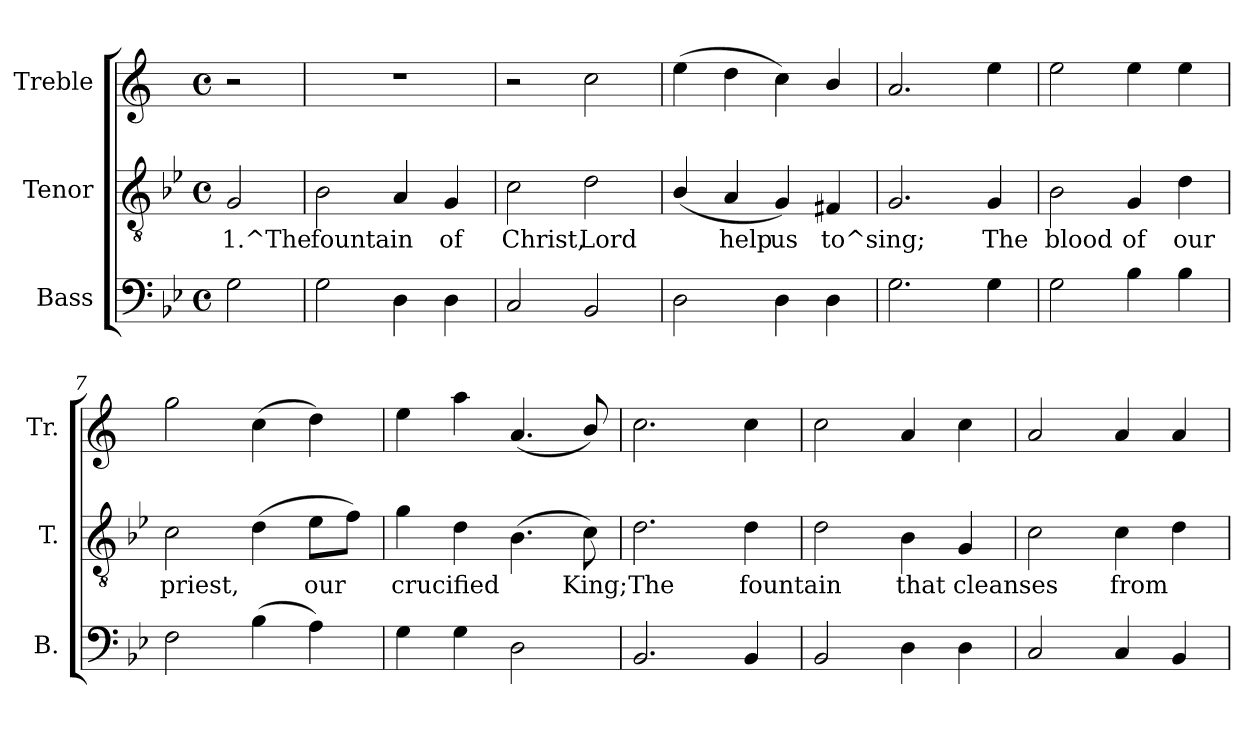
**kern	**text	**kern	**text	**kern
*part3	*part3	*part2	*part2	*part1
*staff3	*staff3	*staff2	*staff2	*staff1
*I"Bass	*	*I"Tenor	*	*I"Treble
*I'B.	*	*I'T.	*	*I'Tr.
!!LO:PB:g=z
*stria5	*	*stria5	*	*stria5
*clefF4	*	*clefGv2	*	*clefG2
*	*	*	*	*ITrd1c2
*k[b-e-]	*	*k[b-e-]	*	*k[b-e-]
*B-:	*	*B-:	*	*B-:
*M4/4	*	*M4/4	*	*M4/4
*met(c)	*	*met(c)	*	*met(c)
=1	=1	=1	=1	=1
!	!LO:LY:b:rj	!	!LO:LY:b:rj	!
2G\	.	2G/	1.^The	2r
=2	=2	=2	=2	=2
!	!LO:LY:b:rj	!	!LO:LY:b:rj	!
2G\	.	2B-\	fountain	1r
!	!LO:LY:b:rj	!	!LO:LY:b:rj	!
4D\	.	4A/	.	.
!	!LO:LY:b:rj	!	!LO:LY:b:rj	!
4D\	.	4G/	of	.
=3	=3	=3	=3	=3
!	!LO:LY:b:rj	!	!LO:LY:b:rj	!
2C/	.	2c\	Christ,	2r
!	!LO:LY:b:rj	!	!LO:LY:b:rj	!
2BB-/	.	2d\	Lord	2b-\
=4	=4	=4	=4	=4
!	!LO:LY:b:rj	!	!LO:LY:b:rj	!
2D\	.	(<4B-/	.	(>4dd\
!	!	!	!LO:LY:b:rj	!
.	.	4A/	help	4cc\
!	!LO:LY:b:rj	!	!LO:LY:b:rj	!
4D<\	.	4G/)	us	4b-\)
!	!LO:LY:b:rj	!	!LO:LY:b:rj	!
4D\	.	4F#X/	to^sing;	4a>/
=5	=5	=5	=5	=5
!	!LO:LY:b:rj	!	!LO:LY:b:rj	!
2.G\	.	2.G/	.	2.g/
!	!LO:LY:b:rj	!	!LO:LY:b:rj	!
4G\	.	4G/	The	4dd\
=6	=6	=6	=6	=6
!	!LO:LY:b:rj	!	!LO:LY:b:rj	!
2G\	.	2B-\	blood	2dd\
!	!LO:LY:b:rj	!	!LO:LY:b:rj	!
4B-\	.	4G/	of	4dd\
!	!LO:LY:b:rj	!	!LO:LY:b:rj	!
4B-\	.	4d\	our	4dd\
=7	=7	=7	=7	=7
!	!LO:LY:b:rj	!	!LO:LY:b:rj	!
2F\	.	2c\	priest,	2ff\
!	!LO:LY:b:rj	!	!LO:LY:b:rj	!
(>4B-\	.	(>4d\	.	(>4b-\
!	!LO:LY:b:rj	!	!LO:LY:b:rj	!
4A\)	.	8e-\L	our	4cc\)
!	!	!	!LO:LY:b:rj	!
.	.	8f\J)	.	.
=8	=8	=8	=8	=8
!	!LO:LY:b:rj	!	!LO:LY:b:rj	!
4G\	.	4g\	crucified	4dd\
!	!LO:LY:b:rj	!	!LO:LY:b:rj	!
4G\	.	4d\	.	4gg\
!	!LO:LY:b:rj	!	!LO:LY:b:rj	!
2D\	.	(>4.B-\	.	(<4.g/
!	!	!	!LO:LY:b:rj	!
.	.	8c\)	King;	8a/)
=9	=9	=9	=9	=9
!	!LO:LY:b:rj	!	!LO:LY:b:rj	!
2.BB-/	.	2.d\	The	2.b-\
!	!LO:LY:b:rj	!	!LO:LY:b:rj	!
4BB-/	.	4d\	fountain	4b-\
=10	=10	=10	=10	=10
!	!LO:LY:b:rj	!	!LO:LY:b:rj	!
2BB-/	.	2d\	.	2b->\
!	!LO:LY:b:rj	!	!LO:LY:b:rj	!
4D\	.	4B-\	that	4g/
!	!LO:LY:b:rj	!	!LO:LY:b:rj	!
4D\	.	4G/	cleanses	4b-\
=11	=11	=11	=11	=11
!	!LO:LY:b:rj	!	!LO:LY:b:rj	!
2C/	.	2c\	.	2g/
!	!LO:LY:b:rj	!	!LO:LY:b:rj	!
4C/	.	4c\	from	4g/
!	!LO:LY:b:rj	!	!LO:LY:b:rj	!
4BB-/	.	4d\	.	4g/
=	=	=	=	=
*-	*-	*-	*-	*-
